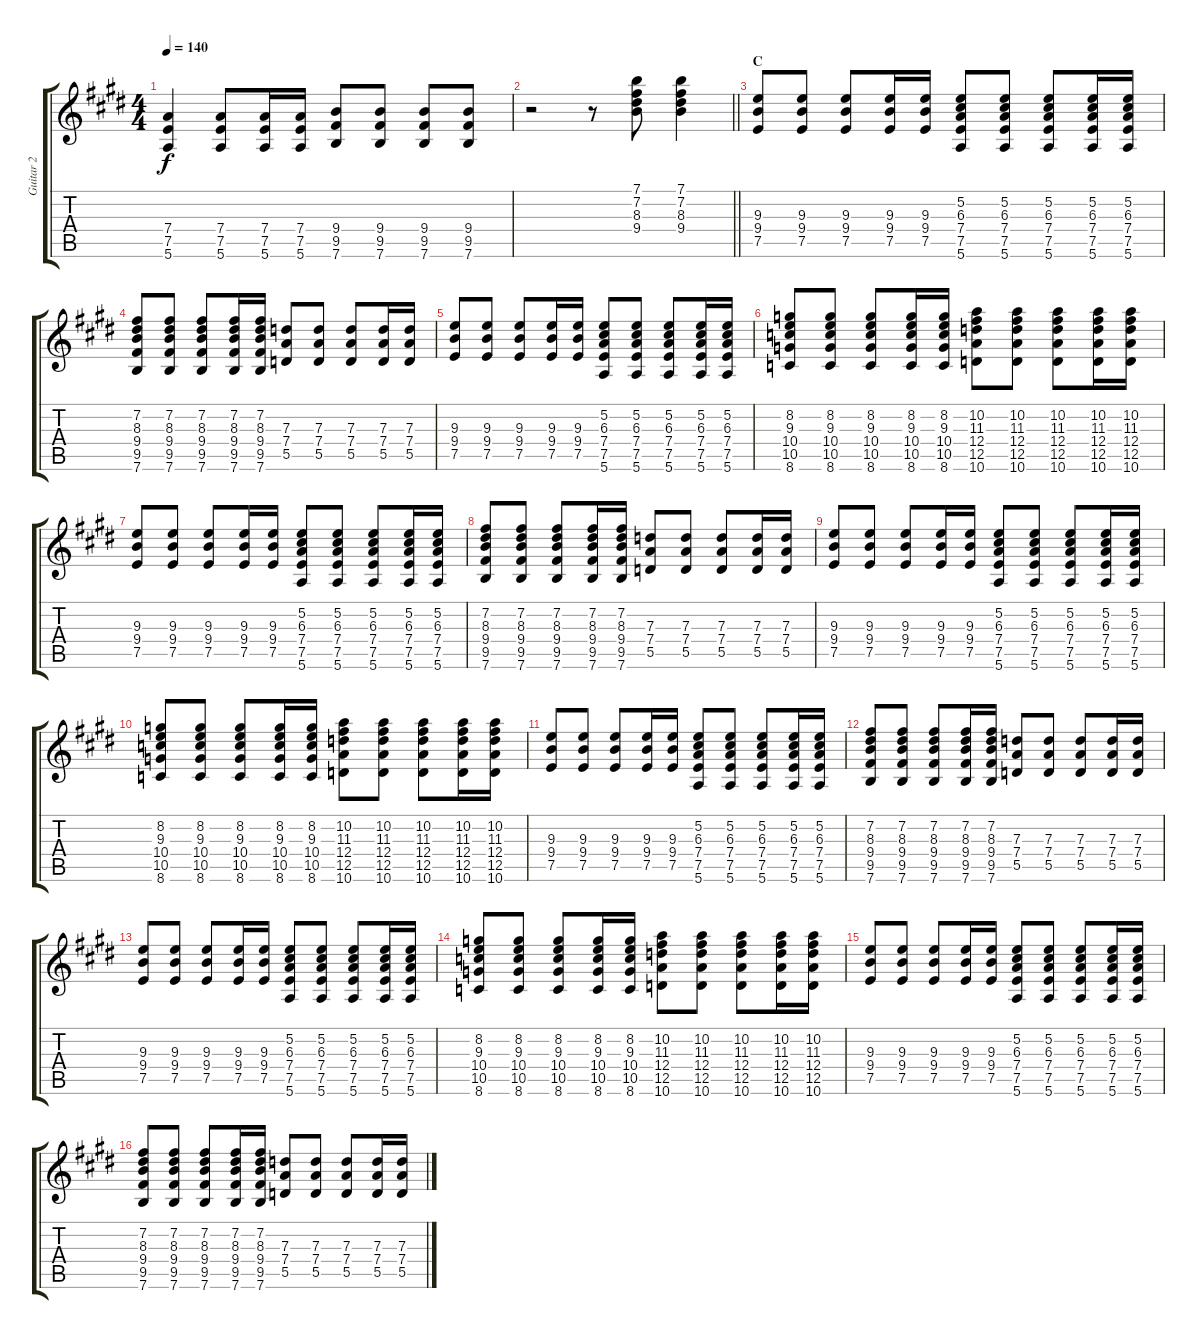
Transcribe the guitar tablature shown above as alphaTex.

\track ("Guitar 2" "Guitar 2") {instrument overdrivenguitar}
\staff {score tabs}
\tuning (E4 B3 G3 D3 A2 E2) {hide}
\ts (4 4)
\tempo 140
\clef g2
\ks e
(7.4 7.5 5.6).4{dy f} (7.4 7.5 5.6).8 (7.4 7.5 5.6).16 (7.4 7.5 5.6).16 (9.4 9.5 7.6).8 (9.4 9.5 7.6).8 (9.4 9.5 7.6).8 (9.4 9.5 7.6).8 |
\barLineRight lightlight
r.2 r.8 (7.1 7.2 8.3 9.4).8 (7.1 7.2 8.3 9.4).4 |
\section ("" "C")
(9.3 9.4 7.5).8 (9.3 9.4 7.5).8 (9.3 9.4 7.5).8 (9.3 9.4 7.5).16 (9.3 9.4 7.5).16 (5.2 6.3 7.4 7.5 5.6).8 (5.2 6.3 7.4 7.5 5.6).8 (5.2 6.3 7.4 7.5 5.6).8 (5.2 6.3 7.4 7.5 5.6).16 (5.2 6.3 7.4 7.5 5.6).16 |
(7.2 8.3 9.4 9.5 7.6).8 (7.2 8.3 9.4 9.5 7.6).8 (7.2 8.3 9.4 9.5 7.6).8 (7.2 8.3 9.4 9.5 7.6).16 (7.2 8.3 9.4 9.5 7.6).16 (7.3 7.4 5.5).8 (7.3 7.4 5.5).8 (7.3 7.4 5.5).8 (7.3 7.4 5.5).16 (7.3 7.4 5.5).16 |
(9.3 9.4 7.5).8 (9.3 9.4 7.5).8 (9.3 9.4 7.5).8 (9.3 9.4 7.5).16 (9.3 9.4 7.5).16 (5.2 6.3 7.4 7.5 5.6).8 (5.2 6.3 7.4 7.5 5.6).8 (5.2 6.3 7.4 7.5 5.6).8 (5.2 6.3 7.4 7.5 5.6).16 (5.2 6.3 7.4 7.5 5.6).16 |
(8.2 9.3 10.4 10.5 8.6).8 (8.2 9.3 10.4 10.5 8.6).8 (8.2 9.3 10.4 10.5 8.6).8 (8.2 9.3 10.4 10.5 8.6).16 (8.2 9.3 10.4 10.5 8.6).16 (10.2 11.3 12.4 12.5 10.6).8 (10.2 11.3 12.4 12.5 10.6).8 (10.2 11.3 12.4 12.5 10.6).8 (10.2 11.3 12.4 12.5 10.6).16 (10.2 11.3 12.4 12.5 10.6).16 |
(9.3 9.4 7.5).8 (9.3 9.4 7.5).8 (9.3 9.4 7.5).8 (9.3 9.4 7.5).16 (9.3 9.4 7.5).16 (5.2 6.3 7.4 7.5 5.6).8 (5.2 6.3 7.4 7.5 5.6).8 (5.2 6.3 7.4 7.5 5.6).8 (5.2 6.3 7.4 7.5 5.6).16 (5.2 6.3 7.4 7.5 5.6).16 |
(7.2 8.3 9.4 9.5 7.6).8 (7.2 8.3 9.4 9.5 7.6).8 (7.2 8.3 9.4 9.5 7.6).8 (7.2 8.3 9.4 9.5 7.6).16 (7.2 8.3 9.4 9.5 7.6).16 (7.3 7.4 5.5).8 (7.3 7.4 5.5).8 (7.3 7.4 5.5).8 (7.3 7.4 5.5).16 (7.3 7.4 5.5).16 |
(9.3 9.4 7.5).8 (9.3 9.4 7.5).8 (9.3 9.4 7.5).8 (9.3 9.4 7.5).16 (9.3 9.4 7.5).16 (5.2 6.3 7.4 7.5 5.6).8 (5.2 6.3 7.4 7.5 5.6).8 (5.2 6.3 7.4 7.5 5.6).8 (5.2 6.3 7.4 7.5 5.6).16 (5.2 6.3 7.4 7.5 5.6).16 |
(8.2 9.3 10.4 10.5 8.6).8 (8.2 9.3 10.4 10.5 8.6).8 (8.2 9.3 10.4 10.5 8.6).8 (8.2 9.3 10.4 10.5 8.6).16 (8.2 9.3 10.4 10.5 8.6).16 (10.2 11.3 12.4 12.5 10.6).8 (10.2 11.3 12.4 12.5 10.6).8 (10.2 11.3 12.4 12.5 10.6).8 (10.2 11.3 12.4 12.5 10.6).16 (10.2 11.3 12.4 12.5 10.6).16 |
(9.3 9.4 7.5).8 (9.3 9.4 7.5).8 (9.3 9.4 7.5).8 (9.3 9.4 7.5).16 (9.3 9.4 7.5).16 (5.2 6.3 7.4 7.5 5.6).8 (5.2 6.3 7.4 7.5 5.6).8 (5.2 6.3 7.4 7.5 5.6).8 (5.2 6.3 7.4 7.5 5.6).16 (5.2 6.3 7.4 7.5 5.6).16 |
(7.2 8.3 9.4 9.5 7.6).8 (7.2 8.3 9.4 9.5 7.6).8 (7.2 8.3 9.4 9.5 7.6).8 (7.2 8.3 9.4 9.5 7.6).16 (7.2 8.3 9.4 9.5 7.6).16 (7.3 7.4 5.5).8 (7.3 7.4 5.5).8 (7.3 7.4 5.5).8 (7.3 7.4 5.5).16 (7.3 7.4 5.5).16 |
(9.3 9.4 7.5).8 (9.3 9.4 7.5).8 (9.3 9.4 7.5).8 (9.3 9.4 7.5).16 (9.3 9.4 7.5).16 (5.2 6.3 7.4 7.5 5.6).8 (5.2 6.3 7.4 7.5 5.6).8 (5.2 6.3 7.4 7.5 5.6).8 (5.2 6.3 7.4 7.5 5.6).16 (5.2 6.3 7.4 7.5 5.6).16 |
(8.2 9.3 10.4 10.5 8.6).8 (8.2 9.3 10.4 10.5 8.6).8 (8.2 9.3 10.4 10.5 8.6).8 (8.2 9.3 10.4 10.5 8.6).16 (8.2 9.3 10.4 10.5 8.6).16 (10.2 11.3 12.4 12.5 10.6).8 (10.2 11.3 12.4 12.5 10.6).8 (10.2 11.3 12.4 12.5 10.6).8 (10.2 11.3 12.4 12.5 10.6).16 (10.2 11.3 12.4 12.5 10.6).16 |
(9.3 9.4 7.5).8 (9.3 9.4 7.5).8 (9.3 9.4 7.5).8 (9.3 9.4 7.5).16 (9.3 9.4 7.5).16 (5.2 6.3 7.4 7.5 5.6).8 (5.2 6.3 7.4 7.5 5.6).8 (5.2 6.3 7.4 7.5 5.6).8 (5.2 6.3 7.4 7.5 5.6).16 (5.2 6.3 7.4 7.5 5.6).16 |
(7.2 8.3 9.4 9.5 7.6).8 (7.2 8.3 9.4 9.5 7.6).8 (7.2 8.3 9.4 9.5 7.6).8 (7.2 8.3 9.4 9.5 7.6).16 (7.2 8.3 9.4 9.5 7.6).16 (7.3 7.4 5.5).8 (7.3 7.4 5.5).8 (7.3 7.4 5.5).8 (7.3 7.4 5.5).16 (7.3 7.4 5.5).16
